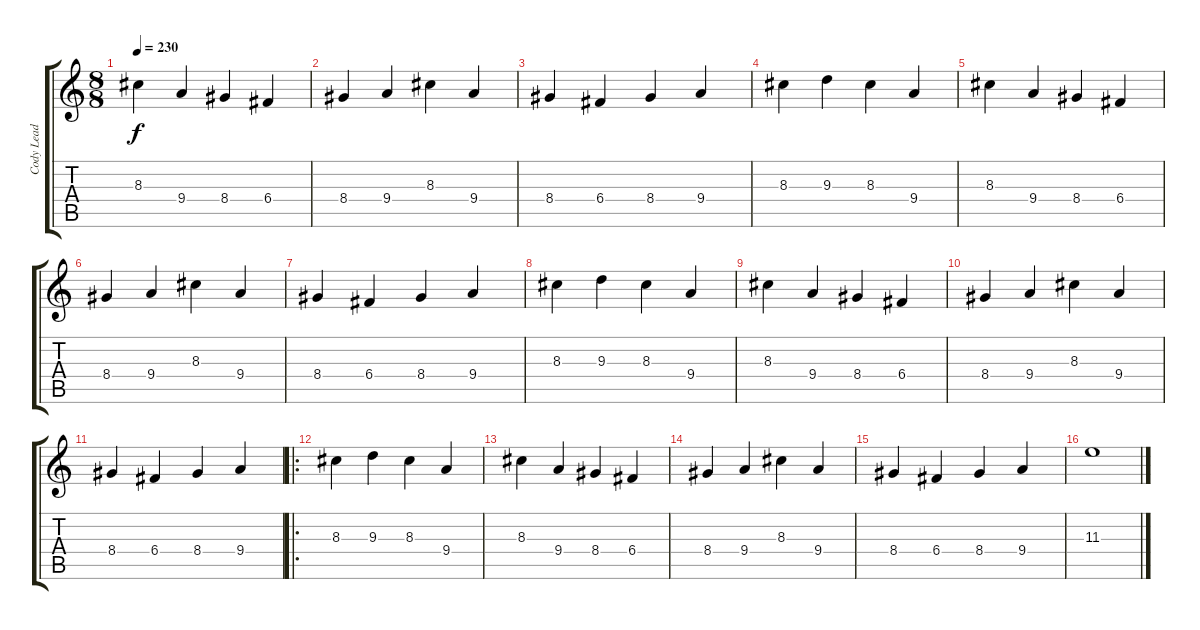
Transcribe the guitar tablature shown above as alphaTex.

\track ("Cody Lead" "Cody Lead") {instrument distortionguitar}
\staff {score tabs}
\tuning (D4 A3 F3 C3 G2 D2) {hide}
\ts (8 8)
\tempo 230
\clef g2
\ks c
8.3.4{dy f} 9.4.4 8.4.4 6.4.4 |
8.4.4 9.4.4 8.3.4 9.4.4 |
8.4.4 6.4.4 8.4.4 9.4.4 |
8.3.4 9.3.4 8.3.4 9.4.4 |
8.3.4 9.4.4 8.4.4 6.4.4 |
8.4.4 9.4.4 8.3.4 9.4.4 |
8.4.4 6.4.4 8.4.4 9.4.4 |
8.3.4 9.3.4 8.3.4 9.4.4 |
8.3.4 9.4.4 8.4.4 6.4.4 |
8.4.4 9.4.4 8.3.4 9.4.4 |
8.4.4 6.4.4 8.4.4 9.4.4 |
\ro
8.3.4 9.3.4 8.3.4 9.4.4 |
8.3.4 9.4.4 8.4.4 6.4.4 |
8.4.4 9.4.4 8.3.4 9.4.4 |
8.4.4 6.4.4 8.4.4 9.4.4 |
11.3.1
